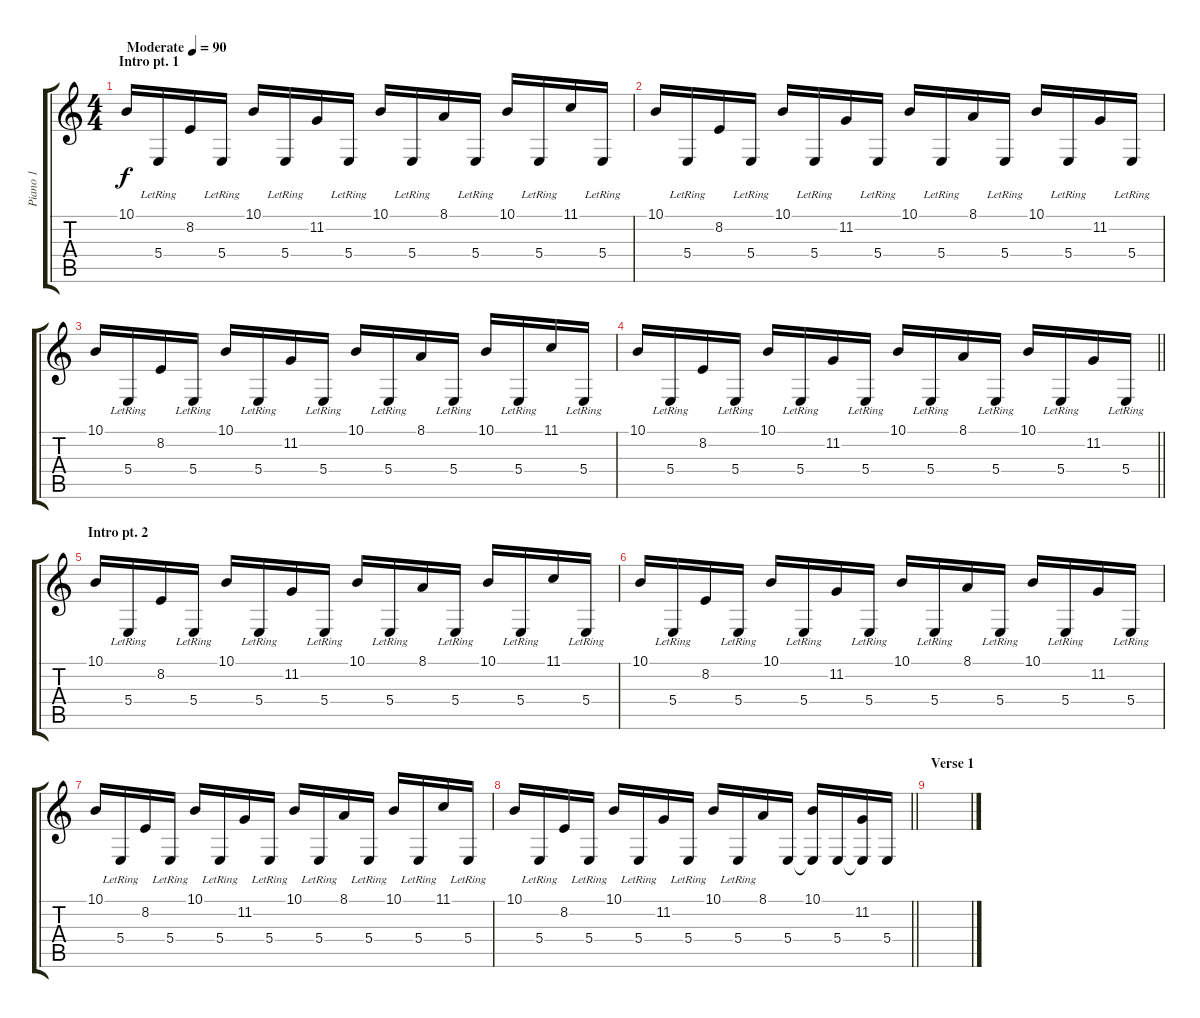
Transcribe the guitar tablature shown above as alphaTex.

\track ("Piano 1" "Piano 1") {instrument electricgrandpiano}
\staff {score tabs}
\tuning (Db4 Ab3 E3 B2 Gb2 B1) {hide}
\ts (4 4)
\section ("" "Intro pt. 1")
\tempo (90 "Moderate")
\clef g2
\ks c
10.1.16{dy f instrument electricgrandpiano} 5.4{lr}.16 8.2.16 5.4{lr}.16 10.1.16 5.4{lr}.16 11.2.16 5.4{lr}.16 10.1.16 5.4{lr}.16 8.1.16 5.4{lr}.16 10.1.16 5.4{lr}.16 11.1.16 5.4{lr}.16 |
10.1.16 5.4{lr}.16 8.2.16 5.4{lr}.16 10.1.16 5.4{lr}.16 11.2.16 5.4{lr}.16 10.1.16 5.4{lr}.16 8.1.16 5.4{lr}.16 10.1.16 5.4{lr}.16 11.2.16 5.4{lr}.16 |
10.1.16 5.4{lr}.16 8.2.16 5.4{lr}.16 10.1.16 5.4{lr}.16 11.2.16 5.4{lr}.16 10.1.16 5.4{lr}.16 8.1.16 5.4{lr}.16 10.1.16 5.4{lr}.16 11.1.16 5.4{lr}.16 |
\barLineRight lightlight
10.1.16 5.4{lr}.16 8.2.16 5.4{lr}.16 10.1.16 5.4{lr}.16 11.2.16 5.4{lr}.16 10.1.16 5.4{lr}.16 8.1.16 5.4{lr}.16 10.1.16 5.4{lr}.16 11.2.16 5.4{lr}.16 |
\section ("" "Intro pt. 2")
10.1.16 5.4{lr}.16 8.2.16 5.4{lr}.16 10.1.16 5.4{lr}.16 11.2.16 5.4{lr}.16 10.1.16 5.4{lr}.16 8.1.16 5.4{lr}.16 10.1.16 5.4{lr}.16 11.1.16 5.4{lr}.16 |
10.1.16 5.4{lr}.16 8.2.16 5.4{lr}.16 10.1.16 5.4{lr}.16 11.2.16 5.4{lr}.16 10.1.16 5.4{lr}.16 8.1.16 5.4{lr}.16 10.1.16 5.4{lr}.16 11.2.16 5.4{lr}.16 |
10.1.16 5.4{lr}.16 8.2.16 5.4{lr}.16 10.1.16 5.4{lr}.16 11.2.16 5.4{lr}.16 10.1.16 5.4{lr}.16 8.1.16 5.4{lr}.16 10.1.16 5.4{lr}.16 11.1.16 5.4{lr}.16 |
\barLineRight lightlight
10.1.16 5.4{lr}.16 8.2.16 5.4{lr}.16 10.1.16 5.4{lr}.16 11.2.16 5.4{lr}.16 10.1.16 5.4{lr}.16 8.1.16 5.4.16 (10.1 5.4{t}).16 5.4.16 (11.2 5.4{t}).16 5.4.16 |
\section ("" "Verse 1")
